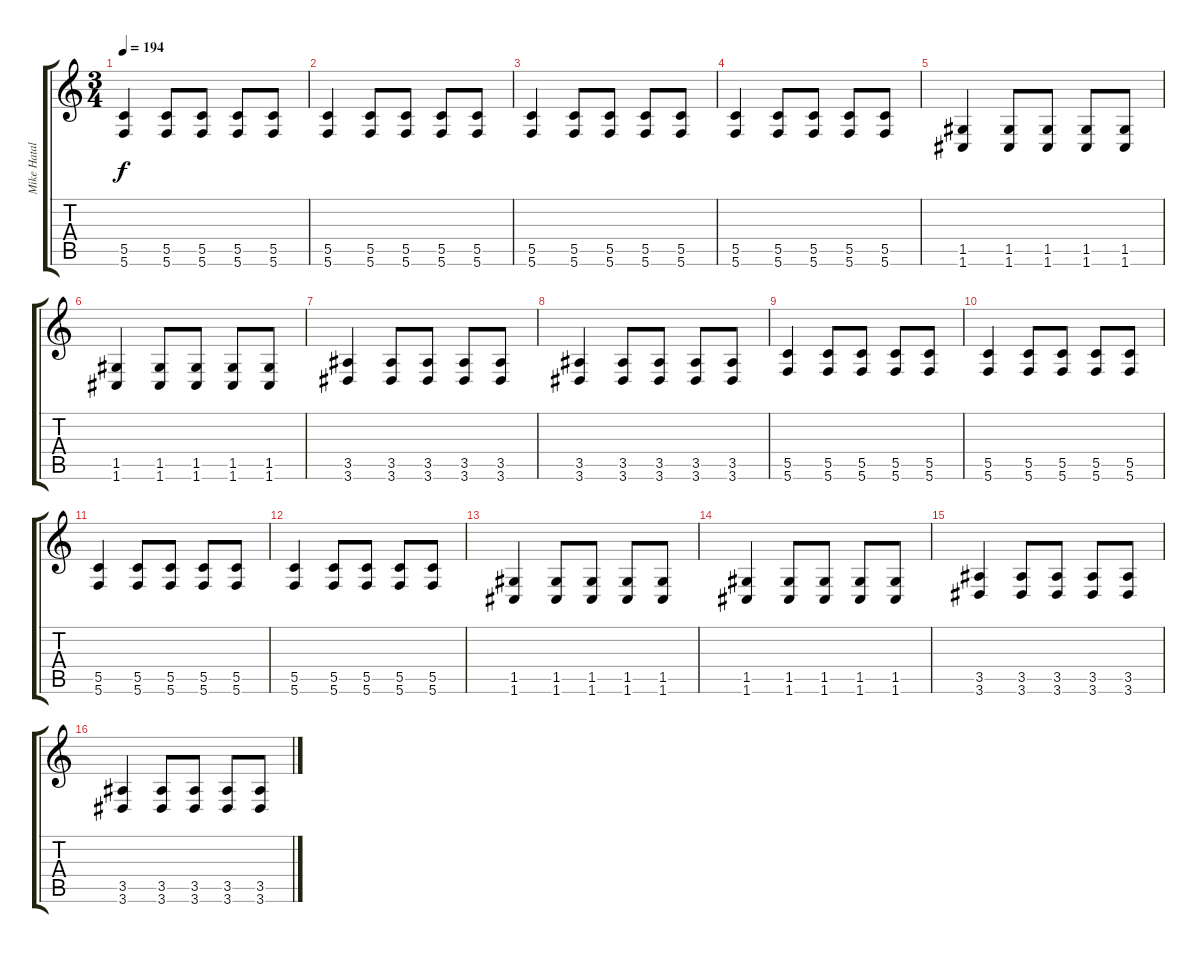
\track ("Mike Hatalak" "Mike Hatal") {instrument distortionguitar}
\staff {score tabs}
\tuning (D4 A3 F3 C3 G2 C2) {hide}
\ts (3 4)
\tempo 194
\clef g2
\ks c
(5.5 5.6).4{dy f} (5.5 5.6).8 (5.5 5.6).8 (5.5 5.6).8 (5.5 5.6).8 |
(5.5 5.6).4 (5.5 5.6).8 (5.5 5.6).8 (5.5 5.6).8 (5.5 5.6).8 |
(5.5 5.6).4 (5.5 5.6).8 (5.5 5.6).8 (5.5 5.6).8 (5.5 5.6).8 |
(5.5 5.6).4 (5.5 5.6).8 (5.5 5.6).8 (5.5 5.6).8 (5.5 5.6).8 |
(1.5 1.6).4 (1.5 1.6).8 (1.5 1.6).8 (1.5 1.6).8 (1.5 1.6).8 |
(1.5 1.6).4 (1.5 1.6).8 (1.5 1.6).8 (1.5 1.6).8 (1.5 1.6).8 |
(3.5 3.6).4 (3.5 3.6).8 (3.5 3.6).8 (3.5 3.6).8 (3.5 3.6).8 |
(3.5 3.6).4 (3.5 3.6).8 (3.5 3.6).8 (3.5 3.6).8 (3.5 3.6).8 |
(5.5 5.6).4 (5.5 5.6).8 (5.5 5.6).8 (5.5 5.6).8 (5.5 5.6).8 |
(5.5 5.6).4 (5.5 5.6).8 (5.5 5.6).8 (5.5 5.6).8 (5.5 5.6).8 |
(5.5 5.6).4 (5.5 5.6).8 (5.5 5.6).8 (5.5 5.6).8 (5.5 5.6).8 |
(5.5 5.6).4 (5.5 5.6).8 (5.5 5.6).8 (5.5 5.6).8 (5.5 5.6).8 |
(1.5 1.6).4 (1.5 1.6).8 (1.5 1.6).8 (1.5 1.6).8 (1.5 1.6).8 |
(1.5 1.6).4 (1.5 1.6).8 (1.5 1.6).8 (1.5 1.6).8 (1.5 1.6).8 |
(3.5 3.6).4 (3.5 3.6).8 (3.5 3.6).8 (3.5 3.6).8 (3.5 3.6).8 |
(3.5 3.6).4 (3.5 3.6).8 (3.5 3.6).8 (3.5 3.6).8 (3.5 3.6).8
